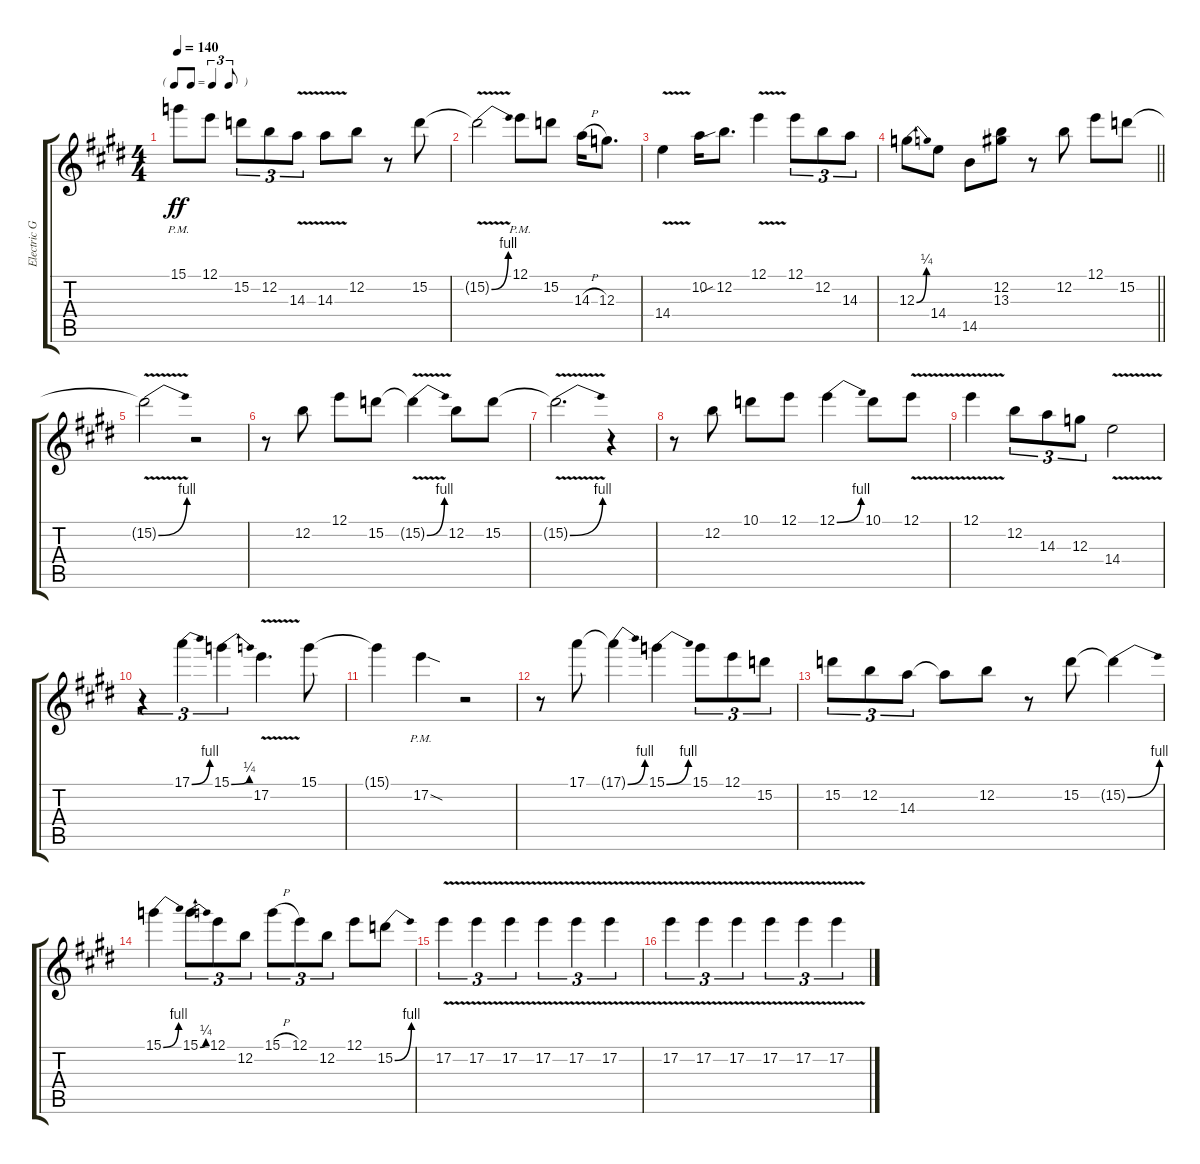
\track ("Electric Guitar" "Electric G") {instrument electricguitarclean}
\staff {score tabs}
\tuning (E4 B3 G3 D3 A2 E2) {hide}
\ts (4 4)
\tf triplet8th
\tempo 140
\clef g2
\ks e
15.1{pm}.8{dy ff} 12.1.8 15.2.8{tu (3 2)} 12.2.8{tu (3 2)} 14.3{v}.8{tu (3 2)} 14.3{v}.8 12.2.8 r.8 15.2.8 |
15.2{be (bend 0 0 60 4) v t}.2 12.1{pm}.8 15.2.8 14.3{h}.16 12.3.8{d} |
14.4{v}.4 10.2.16 12.2{sib}.8{d} 12.1{v}.4 12.1.8{tu (3 2)} 12.2.8{tu (3 2)} 14.3.8{tu (3 2)} |
\barLineRight lightlight
12.3{be (bend 0 0 60 1)}.8 14.4.8 14.5.8 (12.2 13.3).8 r.8 12.2.8 12.1.8 15.2.8 |
15.2{be (bend 0 0 60 4) v t}.2 r.2 |
r.8 12.2.8 12.1.8 15.2.8 15.2{be (bend 0 0 60 4) v t}.4 12.2.8 15.2.8 |
15.2{be (bend 0 0 60 4) v t}.2{d} r.4 |
r.8 12.2.8 10.1.8 12.1.8 12.1{be (bend 0 0 60 4)}.4 10.1.8 12.1{v}.8 |
12.1{v}.4 12.2.8{tu (3 2)} 14.3.8{tu (3 2)} 12.3.8{tu (3 2)} 14.4{v}.2 |
r.4{tu (3 2)} 17.1{be (bend 0 0 60 4)}.4{tu (3 2)} 15.1{be (bend 0 0 60 1)}.4{tu (3 2)} 17.2{v}.4{d} 15.1.8 |
15.1{t}.4 17.2{sod pm}.4 r.2 |
r.8 17.1.8 17.1{be (bend 0 0 60 4) t}.4 15.1{be (bend 0 0 60 4)}.4 15.1.8{tu (3 2)} 12.1.8{tu (3 2)} 15.2.8{tu (3 2)} |
15.2.8{tu (3 2)} 12.2.8{tu (3 2)} 14.3.8{tu (3 2)} 14.3{t}.8 12.2.8 r.8 15.2.8 15.2{be (bend 0 0 60 4) t}.4 |
15.1{be (bend 0 0 60 4)}.4 15.1{be (bend 0 0 60 1)}.8{tu (3 2)} 12.1.8{tu (3 2)} 12.2.8{tu (3 2)} 15.1{h}.8{tu (3 2)} 12.1.8{tu (3 2)} 12.2.8{tu (3 2)} 12.1.8 15.2{be (bend 0 0 60 4)}.8 |
17.2{v}.4{tu (3 2)} 17.2{v}.4{tu (3 2)} 17.2{v}.4{tu (3 2)} 17.2{v}.4{tu (3 2)} 17.2{v}.4{tu (3 2)} 17.2{v}.4{tu (3 2)} |
17.2{v}.4{tu (3 2)} 17.2{v}.4{tu (3 2)} 17.2{v}.4{tu (3 2)} 17.2{v}.4{tu (3 2)} 17.2{v}.4{tu (3 2)} 17.2{v}.4{tu (3 2)}
